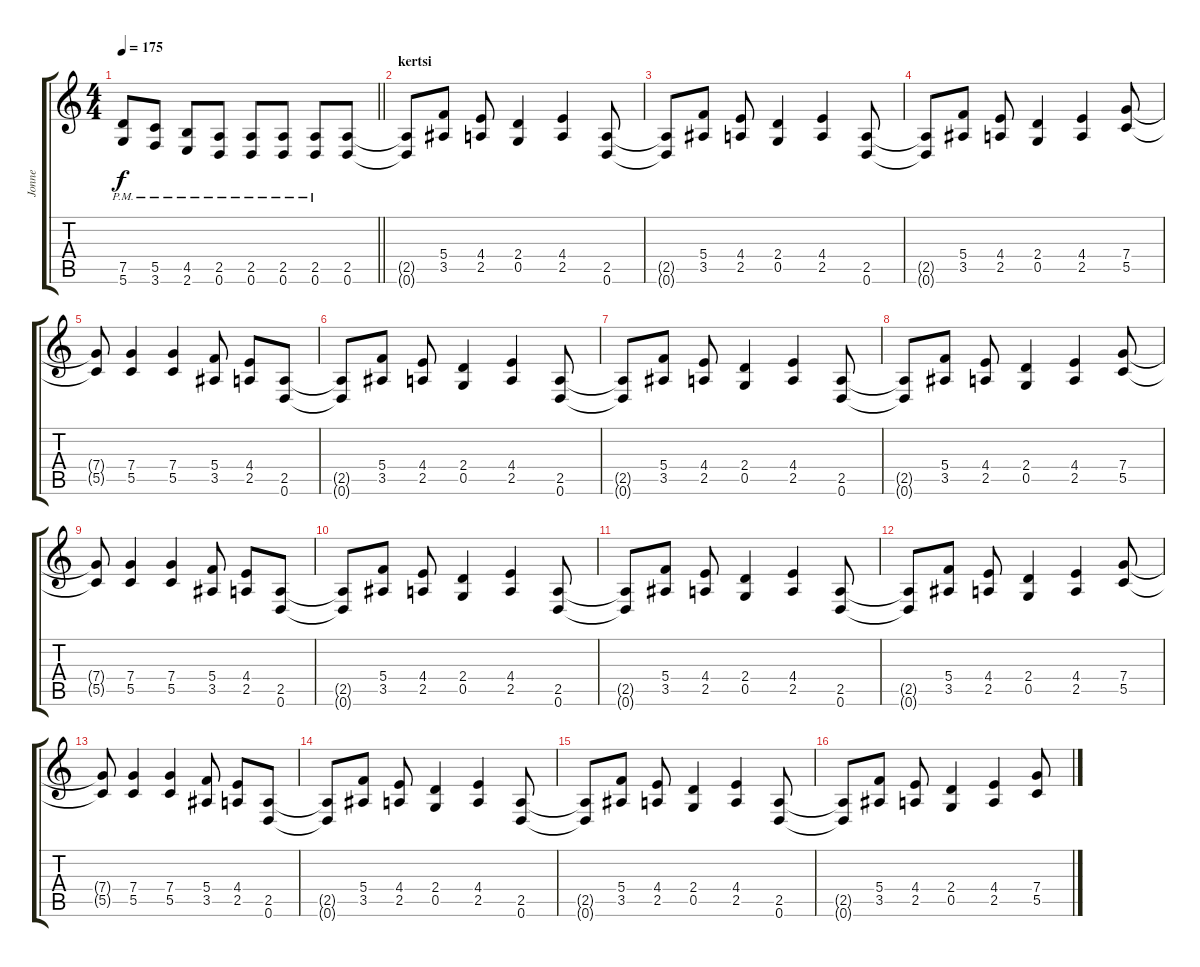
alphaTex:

\track ("Jonne" "Jonne") {instrument distortionguitar}
\staff {score tabs}
\tuning (D4 A3 F3 C3 G2 D2) {hide}
\ts (4 4)
\tempo 175
\clef g2
\barLineRight lightlight
\ks c
(7.5{pm} 5.6).8{dy f} (5.5{pm} 3.6).8 (4.5{pm} 2.6).8 (2.5{pm} 0.6).8 (2.5{pm} 0.6).8 (2.5{pm} 0.6).8 (2.5{pm} 0.6).8 (2.5 0.6).8 |
\section ("" "kertsi")
(2.5{t} 0.6{t}).8 (5.4 3.5).8 (4.4 2.5).8 (2.4 0.5).4 (4.4 2.5).4 (2.5 0.6).8 |
(2.5{t} 0.6{t}).8 (5.4 3.5).8 (4.4 2.5).8 (2.4 0.5).4 (4.4 2.5).4 (2.5 0.6).8 |
(2.5{t} 0.6{t}).8 (5.4 3.5).8 (4.4 2.5).8 (2.4 0.5).4 (4.4 2.5).4 (7.4 5.5).8 |
(7.4{t} 5.5{t}).8 (7.4 5.5).4 (7.4 5.5).4 (5.4 3.5).8 (4.4 2.5).8 (2.5 0.6).8 |
(2.5{t} 0.6{t}).8 (5.4 3.5).8 (4.4 2.5).8 (2.4 0.5).4 (4.4 2.5).4 (2.5 0.6).8 |
(2.5{t} 0.6{t}).8 (5.4 3.5).8 (4.4 2.5).8 (2.4 0.5).4 (4.4 2.5).4 (2.5 0.6).8 |
(2.5{t} 0.6{t}).8 (5.4 3.5).8 (4.4 2.5).8 (2.4 0.5).4 (4.4 2.5).4 (7.4 5.5).8 |
(7.4{t} 5.5{t}).8 (7.4 5.5).4 (7.4 5.5).4 (5.4 3.5).8 (4.4 2.5).8 (2.5 0.6).8 |
(2.5{t} 0.6{t}).8 (5.4 3.5).8 (4.4 2.5).8 (2.4 0.5).4 (4.4 2.5).4 (2.5 0.6).8 |
(2.5{t} 0.6{t}).8 (5.4 3.5).8 (4.4 2.5).8 (2.4 0.5).4 (4.4 2.5).4 (2.5 0.6).8 |
(2.5{t} 0.6{t}).8 (5.4 3.5).8 (4.4 2.5).8 (2.4 0.5).4 (4.4 2.5).4 (7.4 5.5).8 |
(7.4{t} 5.5{t}).8 (7.4 5.5).4 (7.4 5.5).4 (5.4 3.5).8 (4.4 2.5).8 (2.5 0.6).8 |
(2.5{t} 0.6{t}).8 (5.4 3.5).8 (4.4 2.5).8 (2.4 0.5).4 (4.4 2.5).4 (2.5 0.6).8 |
(2.5{t} 0.6{t}).8 (5.4 3.5).8 (4.4 2.5).8 (2.4 0.5).4 (4.4 2.5).4 (2.5 0.6).8 |
(2.5{t} 0.6{t}).8 (5.4 3.5).8 (4.4 2.5).8 (2.4 0.5).4 (4.4 2.5).4 (7.4 5.5).8
